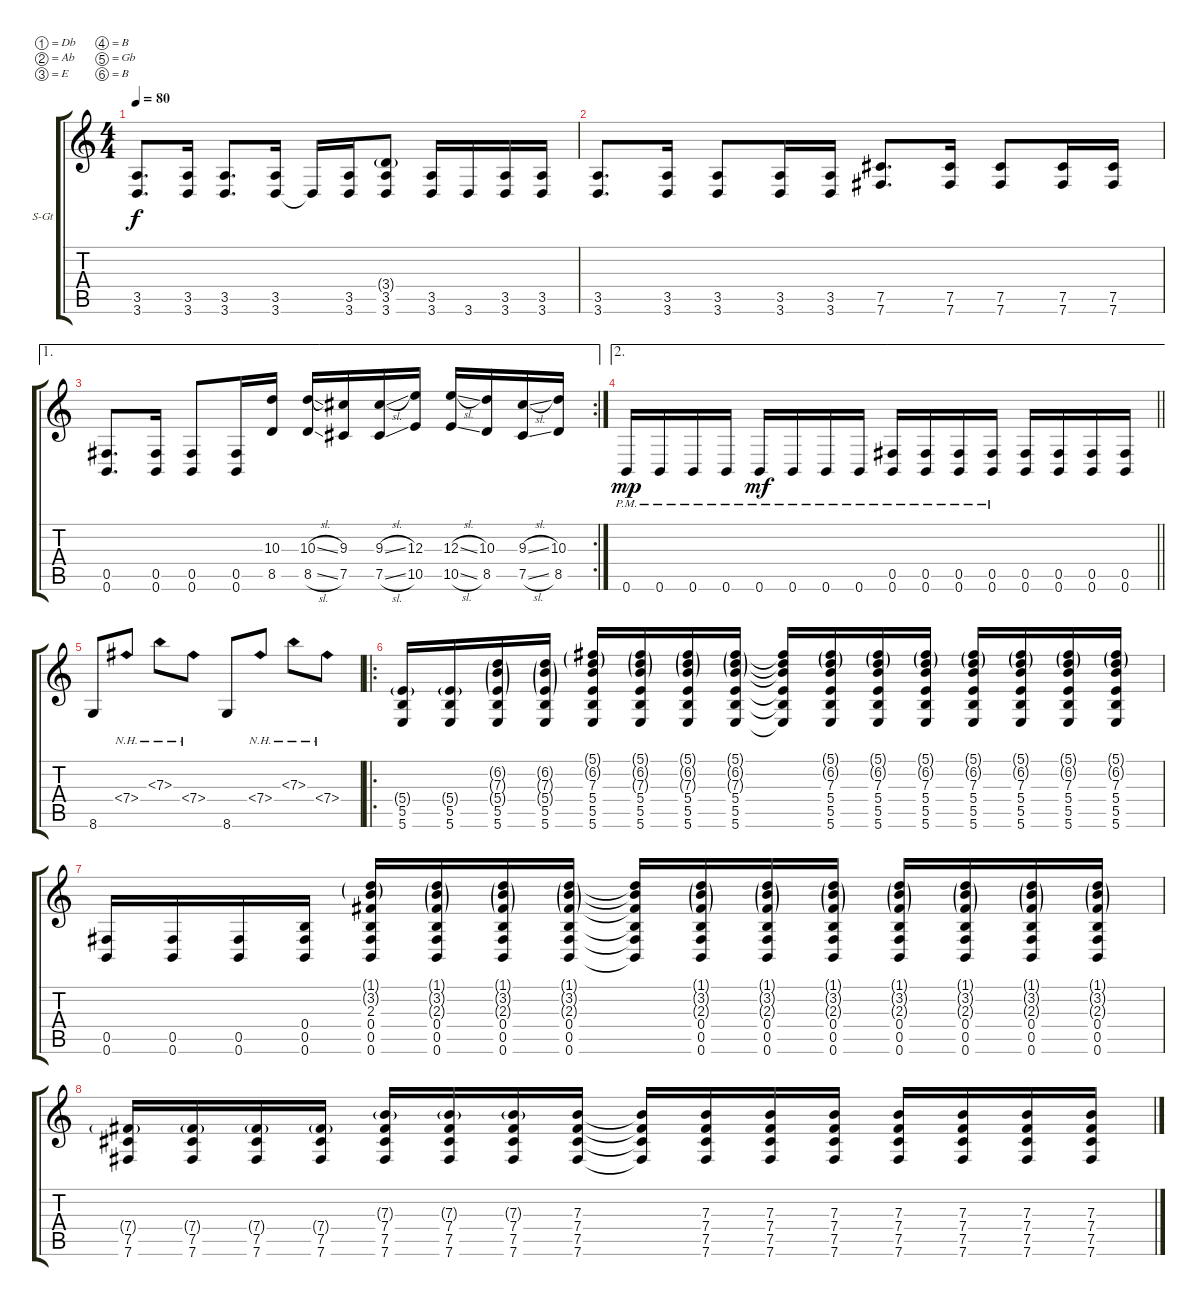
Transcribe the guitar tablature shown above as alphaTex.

\defaultSystemsLayout 4
\bracketExtendMode groupsimilarinstruments
\firstSystemTrackNameOrientation horizontal
\otherSystemsTrackNameOrientation horizontal
\track ("Steel Guitar" "S-Gt") {instrument acousticguitarsteel}
\staff {score tabs}
\tuning (Db4 Ab3 E3 B2 Gb2 B1)
\ts (4 4)
\tempo 80
\clef g2
\ks c
(3.6 3.5).8{d dy f} (3.6 3.5).16 (3.6 3.5).8{d} (3.6 3.5).16 3.6{t}.16 (3.6 3.5).16 (3.6 3.5 3.4{g}).8 (3.6 3.5).16 3.6.16 (3.6 3.5).16 (3.6 3.5).16 |
(3.6 3.5).8{d} (3.6 3.5).16 (3.6 3.5).8 (3.6 3.5).16 (3.6 3.5).16 (7.6 7.5).8{d} (7.6 7.5).16 (7.6 7.5).8 (7.6 7.5).16 (7.6 7.5).16 |
\ae 1
\rc 2
(0.6 0.5).8{d} (0.6 0.5).16 (0.6 0.5).8 (0.6 0.5).16 (8.5 10.3).16 (8.5{sl} 10.3{sl}).16 (7.5 9.3).16 (7.5{sl} 9.3{sl}).16 (10.5 12.3).16 (10.5{sl} 12.3{sl}).16 (8.5 10.3).16 (7.5{sl} 9.3{sl}).16 (8.5 10.3).16 |
\ae 2
\barLineRight lightlight
0.6{pm}.16{dy mp} 0.6{pm}.16 0.6{pm}.16 0.6{pm}.16 0.6{pm}.16{dy mf} 0.6{pm}.16 0.6{pm}.16 0.6{pm}.16 (0.6{pm} 0.5).16 (0.6{pm} 0.5).16 (0.6{pm} 0.5).16 (0.6{pm} 0.5).16 (0.6 0.5).16 (0.6 0.5).16 (0.6 0.5).16 (0.6 0.5).16 |
8.6.8 7.4{nh}.8 7.3{nh}.8 7.4{nh}.8 8.6.8 7.4{nh}.8 7.3{nh}.8 7.4{nh}.8 |
\ro
(5.6 5.5 5.4{g}).16 (5.6 5.5 5.4{g}).16 (5.6 5.5 5.4{g} 7.3{g} 6.2{g}).16 (5.6 5.5 5.4{g} 7.3{g} 6.2{g}).16 (5.6 5.5 5.4 7.3 6.2{g} 5.1{g}).16 (5.6 5.5 5.4 7.3{g} 6.2{g} 5.1{g}).16 (5.6 5.5 5.4 7.3{g} 6.2{g} 5.1{g}).16 (5.6 5.5 5.4 7.3{g} 6.2{g} 5.1{g}).16 (5.6{t} 5.5{t} 5.4{t} 7.3{t} 6.2{t} 5.1{t}).16 (5.6 5.5 5.4 7.3 6.2{g} 5.1{g}).16 (5.6 5.5 5.4 7.3 6.2{g} 5.1{g}).16 (5.6 5.5 5.4 7.3 6.2{g} 5.1{g}).16 (5.6 5.5 5.4 7.3 6.2{g} 5.1{g}).16 (5.6 5.5 5.4 7.3 6.2{g} 5.1{g}).16 (5.6 5.5 5.4 7.3 6.2{g} 5.1{g}).16 (5.6 5.5 5.4 7.3 6.2{g} 5.1{g}).16 |
(0.6 0.5).16 (0.6 0.5).16 (0.6 0.5).16 (0.6 0.5 0.4).16 (0.6 0.5 0.4 2.3 3.2{g} 1.1{g}).16 (0.6 0.5 0.4 2.3{g} 3.2{g} 1.1{g}).16 (0.6 0.5 0.4 2.3{g} 3.2{g} 1.1{g}).16 (0.6 0.5 0.4 2.3{g} 3.2{g} 1.1{g}).16 (0.6{t} 0.5{t} 0.4{t} 2.3{t} 3.2{t} 1.1{t}).16 (0.6 0.5 0.4 2.3{g} 3.2{g} 1.1{g}).16 (0.6 0.5 0.4 2.3{g} 3.2{g} 1.1{g}).16 (0.6 0.5 0.4 2.3{g} 3.2{g} 1.1{g}).16 (0.6 0.5 0.4 2.3{g} 3.2{g} 1.1{g}).16 (0.6 0.5 0.4 2.3{g} 3.2{g} 1.1{g}).16 (0.6 0.5 0.4 2.3{g} 3.2{g} 1.1{g}).16 (0.6 0.5 0.4 2.3{g} 3.2{g} 1.1{g}).16 |
(7.6 7.5 7.4{g}).16 (7.6 7.5 7.4{g}).16 (7.6 7.5 7.4{g}).16 (7.6 7.5 7.4{g}).16 (7.6 7.5 7.4 7.3{g}).16 (7.6 7.5 7.4 7.3{g}).16 (7.6 7.5 7.4 7.3{g}).16 (7.6 7.5 7.4 7.3).16 (7.6{t} 7.5{t} 7.4{t} 7.3{t}).16 (7.6 7.5 7.4 7.3).16 (7.6 7.5 7.4 7.3).16 (7.6 7.5 7.4 7.3).16 (7.6 7.5 7.4 7.3).16 (7.6 7.5 7.4 7.3).16 (7.6 7.5 7.4 7.3).16 (7.6 7.5 7.4 7.3).16
